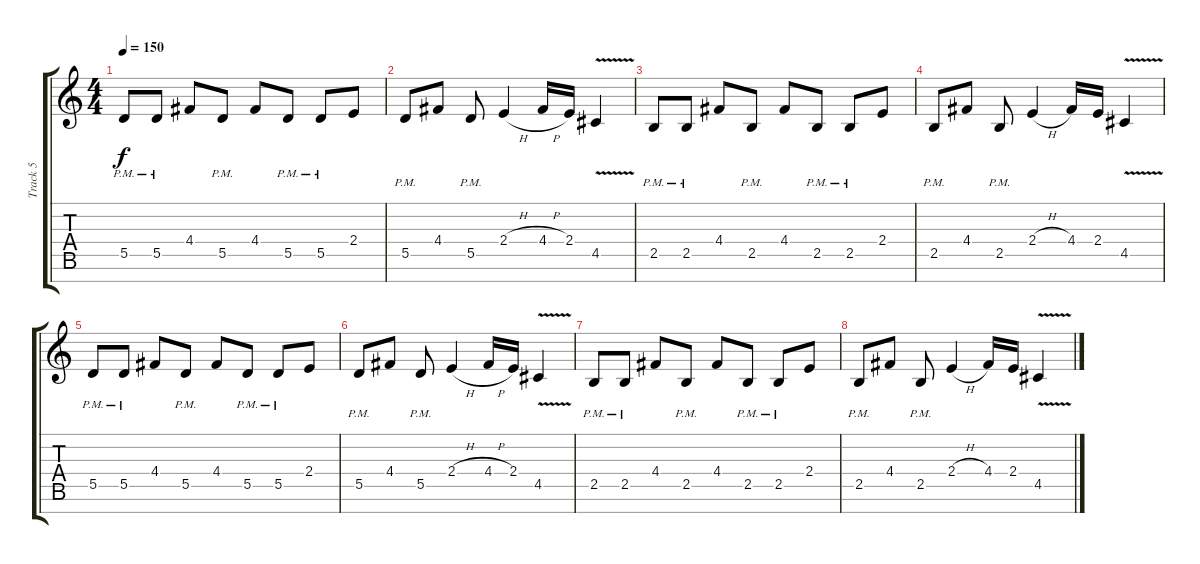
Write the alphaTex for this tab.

\track ("Track 5" "Track 5") {instrument overdrivenguitar}
\staff {score tabs}
\tuning (E4 B3 G3 D3 A2 E2 B1) {hide}
\ts (4 4)
\tempo 150
\clef g2
\ks c
5.5{pm}.8{dy f} 5.5{pm}.8 4.4.8 5.5{pm}.8 4.4.8 5.5{pm}.8 5.5{pm}.8 2.4.8 |
5.5{pm}.8 4.4.8 5.5{pm}.8 2.4{h}.4 4.4{h}.16 2.4.16 4.5{v}.4 |
2.5{pm}.8 2.5{pm}.8 4.4.8 2.5{pm}.8 4.4.8 2.5{pm}.8 2.5{pm}.8 2.4.8 |
2.5{pm}.8 4.4.8 2.5{pm}.8 2.4{h}.4 4.4.16 2.4.16 4.5{v}.4 |
5.5{pm}.8 5.5{pm}.8 4.4.8 5.5{pm}.8 4.4.8 5.5{pm}.8 5.5{pm}.8 2.4.8 |
5.5{pm}.8 4.4.8 5.5{pm}.8 2.4{h}.4 4.4{h}.16 2.4.16 4.5{v}.4 |
2.5{pm}.8 2.5{pm}.8 4.4.8 2.5{pm}.8 4.4.8 2.5{pm}.8 2.5{pm}.8 2.4.8 |
2.5{pm}.8 4.4.8 2.5{pm}.8 2.4{h}.4 4.4.16 2.4.16 4.5{v}.4
